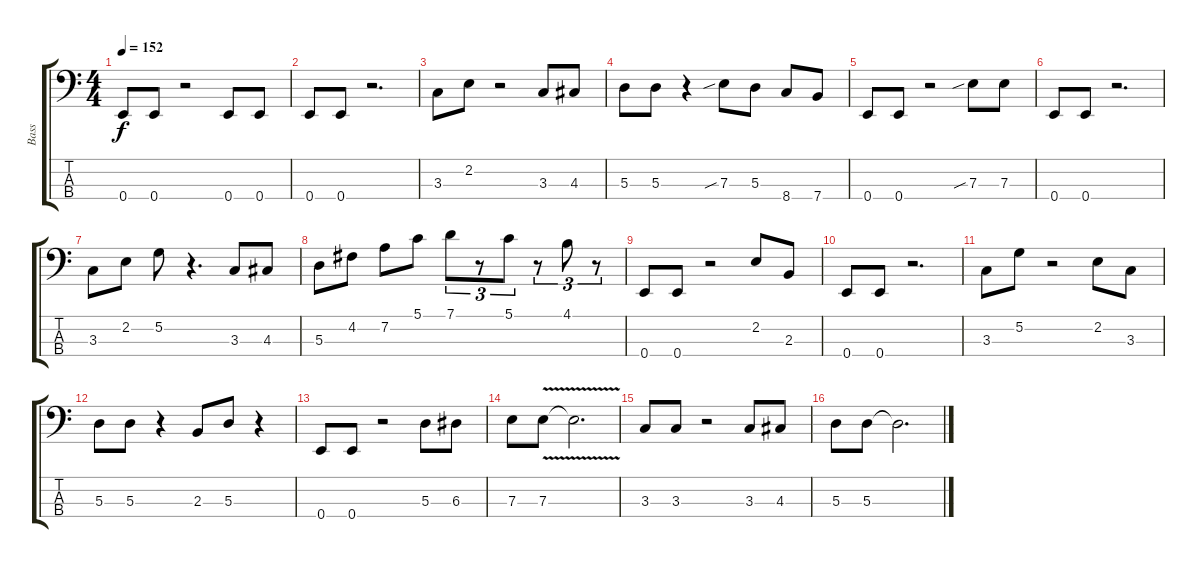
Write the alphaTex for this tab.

\track ("Bass" "Bass") {instrument electricbassfinger}
\staff {score tabs}
\tuning (G2 D2 A1 E1) {hide}
\ts (4 4)
\tempo 152
\clef f4
\ks c
0.4.8{dy f} 0.4.8 r.2 0.4.8 0.4.8 |
0.4.8 0.4.8 r.2{d} |
3.3.8 2.2.8 r.2 3.3.8 4.3.8 |
5.3.8 5.3.8 r.4 7.3{sib}.8 5.3.8 8.4.8 7.4.8 |
0.4.8 0.4.8 r.2 7.3{sib}.8 7.3.8 |
0.4.8 0.4.8 r.2{d} |
3.3.8 2.2.8 5.2.8 r.4{d} 3.3.8 4.3.8 |
5.3.8 4.2.8 7.2.8 5.1.8 7.1.8{tu (3 2)} r.8{tu (3 2)} 5.1.8{tu (3 2)} r.8{tu (3 2)} 4.1.8{tu (3 2)} r.8{tu (3 2)} |
0.4.8 0.4.8 r.2 2.2.8 2.3.8 |
0.4.8 0.4.8 r.2{d} |
3.3.8 5.2.8 r.2 2.2.8 3.3.8 |
5.3.8 5.3.8 r.4 2.3.8 5.3.8 r.4 |
0.4.8 0.4.8 r.2 5.3.8 6.3.8 |
7.3.8 7.3{v}.8 7.3{t}.2{d} |
3.3.8 3.3.8 r.2 3.3.8 4.3.8 |
5.3.8 5.3.8 5.3{t}.2{d}
